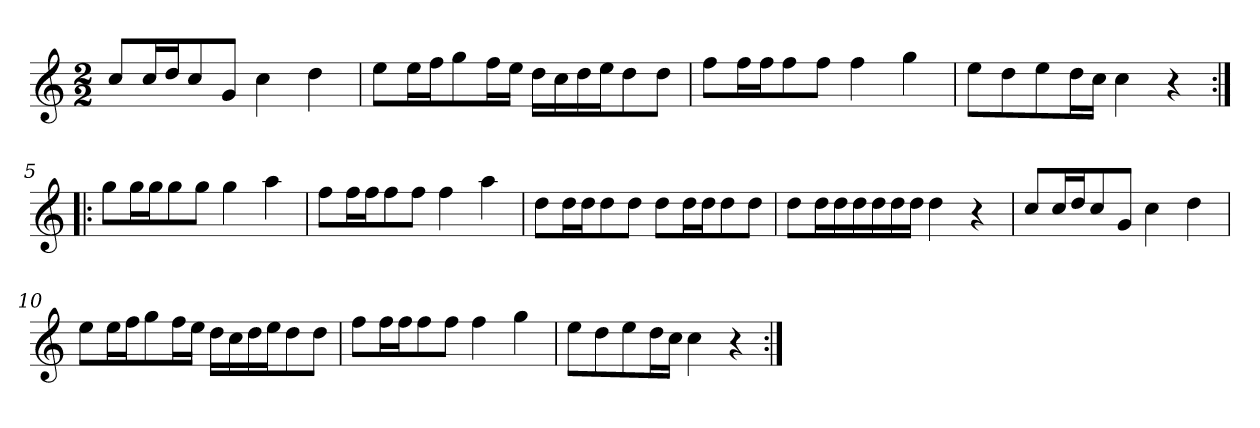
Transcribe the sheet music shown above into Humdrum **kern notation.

**kern
*part1
*staff1
*clefG2
*k[]
*C:
*M2/2
*MM120
=1
8cc/L
16cc/L
16dd/J
8cc/
8g/J
4cc
4dd
=2
8ee\L
16ee\L
16ff\J
8gg\
16ff\L
16ee\JJ
16dd\LL
16cc\
16dd\
16ee\J
8dd\
8dd\J
=3
8ff\L
16ff\L
16ff\J
8ff\
8ff\J
4ff
4gg
=4
8ee\L
8dd\
8ee\
16dd\L
16cc\JJ
4cc
4r
=5:|!|:
8gg\L
16gg\L
16gg\J
8gg\
8gg\J
4gg
4aa
=6
8ff\L
16ff\L
16ff\J
8ff\
8ff\J
4ff
4aa
=7
8dd\L
16dd\L
16dd\J
8dd\
8dd\J
8dd\L
16dd\L
16dd\J
8dd\
8dd\J
=8
8dd\L
16dd\L
16dd\
16dd\
16dd\
16dd\
16dd\JJ
4dd
4r
=9
8cc/L
16cc/L
16dd/J
8cc/
8g/J
4cc
4dd
=10
8ee\L
16ee\L
16ff\J
8gg\
16ff\L
16ee\JJ
16dd\LL
16cc\
16dd\
16ee\J
8dd\
8dd\J
=11
8ff\L
16ff\L
16ff\J
8ff\
8ff\J
4ff
4gg
=12
8ee\L
8dd\
8ee\
16dd\L
16cc\JJ
4cc
4r
=:|!
*-
